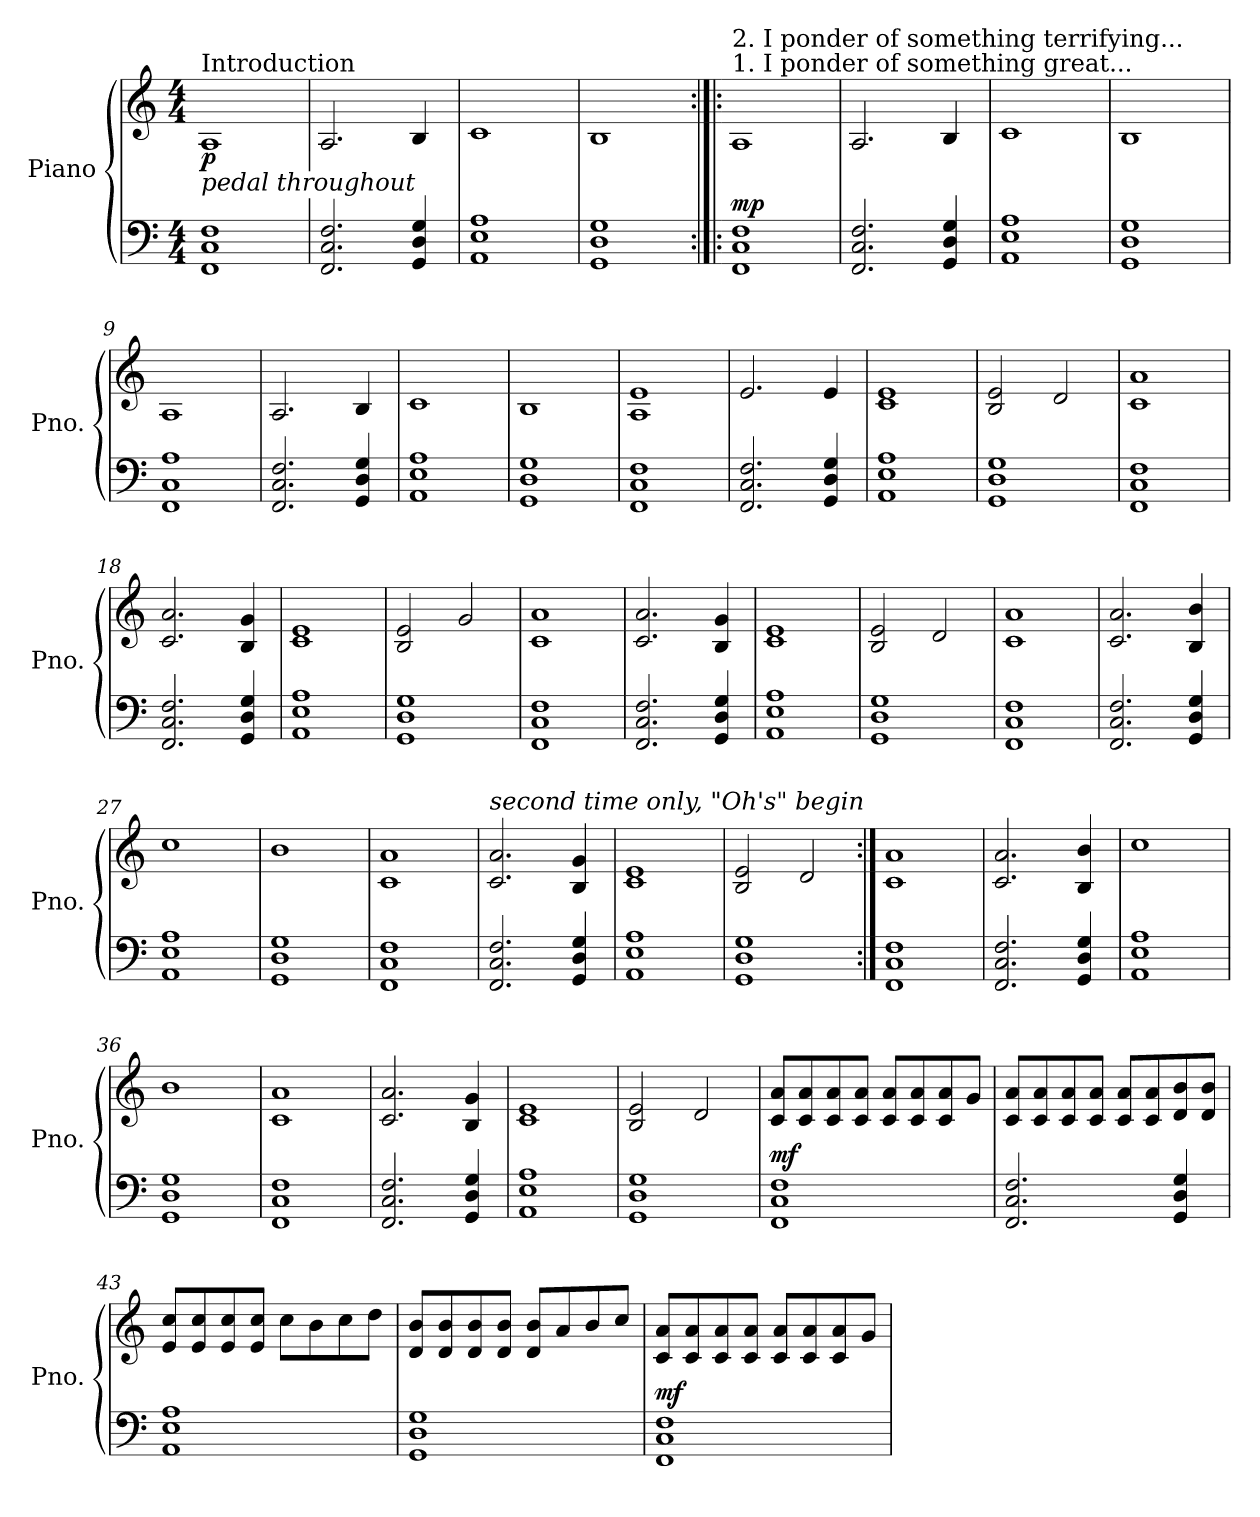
**kern	**kern	**dynam
*part1	*part1	*part1
*staff2	*staff1	*staff1/2
*I"Piano	*	*
*I'Pno.	*	*
*clefF4	*clefG2	*
*k[]	*k[]	*
*M4/4	*M4/4	*
=1	=1	=1
!	!LO:TX:a:t=Introduction	!
!	!LO:TX:b:i:t=pedal throughout	!
!	!	!LO:DY:b
1FF 1C 1F	1A	p
=2	=2	=2
2.FF/ 2.C/ 2.F/	2.A/	.
4GG/ 4D/ 4G/	4B/	.
=3	=3	=3
1AA 1E 1A	1c	.
=4	=4	=4
1GG 1D 1G	1B	.
=5:|!|:	=5:|!|:	=5:|!|:
!	!LO:TX:a:t=1. I ponder of something great...	!
!	!LO:TX:a:t=2. I ponder of something terrifying...	!
!	!	!LO:DY:a=2
1FF 1C 1F	1A	mp
=6	=6	=6
2.FF/ 2.C/ 2.F/	2.A/	.
4GG/ 4D/ 4G/	4B/	.
=7	=7	=7
1AA 1E 1A	1c	.
=8	=8	=8
1GG 1D 1G	1B	.
=9	=9	=9
1FF 1C 1A	1A	.
=10	=10	=10
2.FF/ 2.C/ 2.F/	2.A/	.
4GG/ 4D/ 4G/	4B/	.
=11	=11	=11
1AA 1E 1A	1c	.
=12	=12	=12
1GG 1D 1G	1B	.
=13	=13	=13
1FF 1C 1F	1A 1e	.
=14	=14	=14
2.FF/ 2.C/ 2.F/	2.e/	.
4GG/ 4D/ 4G/	4e/	.
!!LO:LB:g=z
=15	=15	=15
1AA 1E 1A	1c 1e	.
=16	=16	=16
1GG 1D 1G	2B/ 2e/	.
.	2d/	.
=17	=17	=17
1FF 1C 1F	1c 1a	.
=18	=18	=18
2.FF/ 2.C/ 2.F/	2.c/ 2.a/	.
4GG/ 4D/ 4G/	4B/ 4g/	.
=19	=19	=19
1AA 1E 1A	1c 1e	.
=20	=20	=20
1GG 1D 1G	2B/ 2e/	.
.	2g/	.
=21	=21	=21
1FF 1C 1F	1c 1a	.
=22	=22	=22
2.FF/ 2.C/ 2.F/	2.c/ 2.a/	.
4GG/ 4D/ 4G/	4B/ 4g/	.
=23	=23	=23
1AA 1E 1A	1c 1e	.
=24	=24	=24
1GG 1D 1G	2B/ 2e/	.
.	2d/	.
=25	=25	=25
1FF 1C 1F	1c 1a	.
=26	=26	=26
2.FF/ 2.C/ 2.F/	2.c/ 2.a/	.
4GG/ 4D/ 4G/	4B/ 4b/	.
=27	=27	=27
1AA 1E 1A	1cc	.
=28	=28	=28
1GG 1D 1G	1b	.
=29	=29	=29
1FF 1C 1F	1c 1a	.
!!LO:LB:g=z
=30	=30	=30
!	!LO:TX:a:i:t=second time only, "Oh's" begin	!
2.FF/ 2.C/ 2.F/	2.c/ 2.a/	.
4GG/ 4D/ 4G/	4B/ 4g/	.
=31	=31	=31
1AA 1E 1A	1c 1e	.
=32	=32	=32
1GG 1D 1G	2B/ 2e/	.
.	2d/	.
=33:|!	=33:|!	=33:|!
1FF 1C 1F	1c 1a	.
=34	=34	=34
2.FF/ 2.C/ 2.F/	2.c/ 2.a/	.
4GG/ 4D/ 4G/	4B/ 4b/	.
=35	=35	=35
1AA 1E 1A	1cc	.
=36	=36	=36
1GG 1D 1G	1b	.
=37	=37	=37
1FF 1C 1F	1c 1a	.
=38	=38	=38
2.FF/ 2.C/ 2.F/	2.c/ 2.a/	.
4GG/ 4D/ 4G/	4B/ 4g/	.
=39	=39	=39
1AA 1E 1A	1c 1e	.
=40	=40	=40
1GG 1D 1G	2B/ 2e/	.
.	2d/	.
=41	=41	=41
!	!	!LO:DY:a=2
1FF 1C 1F	8c/ 8a/L	mf
.	8c/ 8a/	.
.	8c/ 8a/	.
.	8c/ 8a/J	.
.	8c/ 8a/L	.
.	8c/ 8a/	.
.	8c/ 8a/	.
.	8g/J	.
!!LO:LB:g=z
=42	=42	=42
2.FF/ 2.C/ 2.F/	8c/ 8a/L	.
.	8c/ 8a/	.
.	8c/ 8a/	.
.	8c/ 8a/J	.
.	8c/ 8a/L	.
.	8c/ 8a/	.
4GG/ 4D/ 4G/	8d/ 8b/	.
.	8d/ 8b/J	.
=43	=43	=43
1AA 1E 1A	8e/ 8cc/L	.
.	8e/ 8cc/	.
.	8e/ 8cc/	.
.	8e/ 8cc/J	.
.	8cc\L	.
.	8b\	.
.	8cc\	.
.	8dd\J	.
=44	=44	=44
1GG 1D 1G	8d/ 8b/L	.
.	8d/ 8b/	.
.	8d/ 8b/	.
.	8d/ 8b/J	.
.	8d/ 8b/L	.
.	8a/	.
.	8b/	.
.	8cc/J	.
=45	=45	=45
!	!	!LO:DY:a=2
1FF 1C 1F	8c/ 8a/L	mf
.	8c/ 8a/	.
.	8c/ 8a/	.
.	8c/ 8a/J	.
.	8c/ 8a/L	.
.	8c/ 8a/	.
.	8c/ 8a/	.
.	8g/J	.
=	=	=
*-	*-	*-
